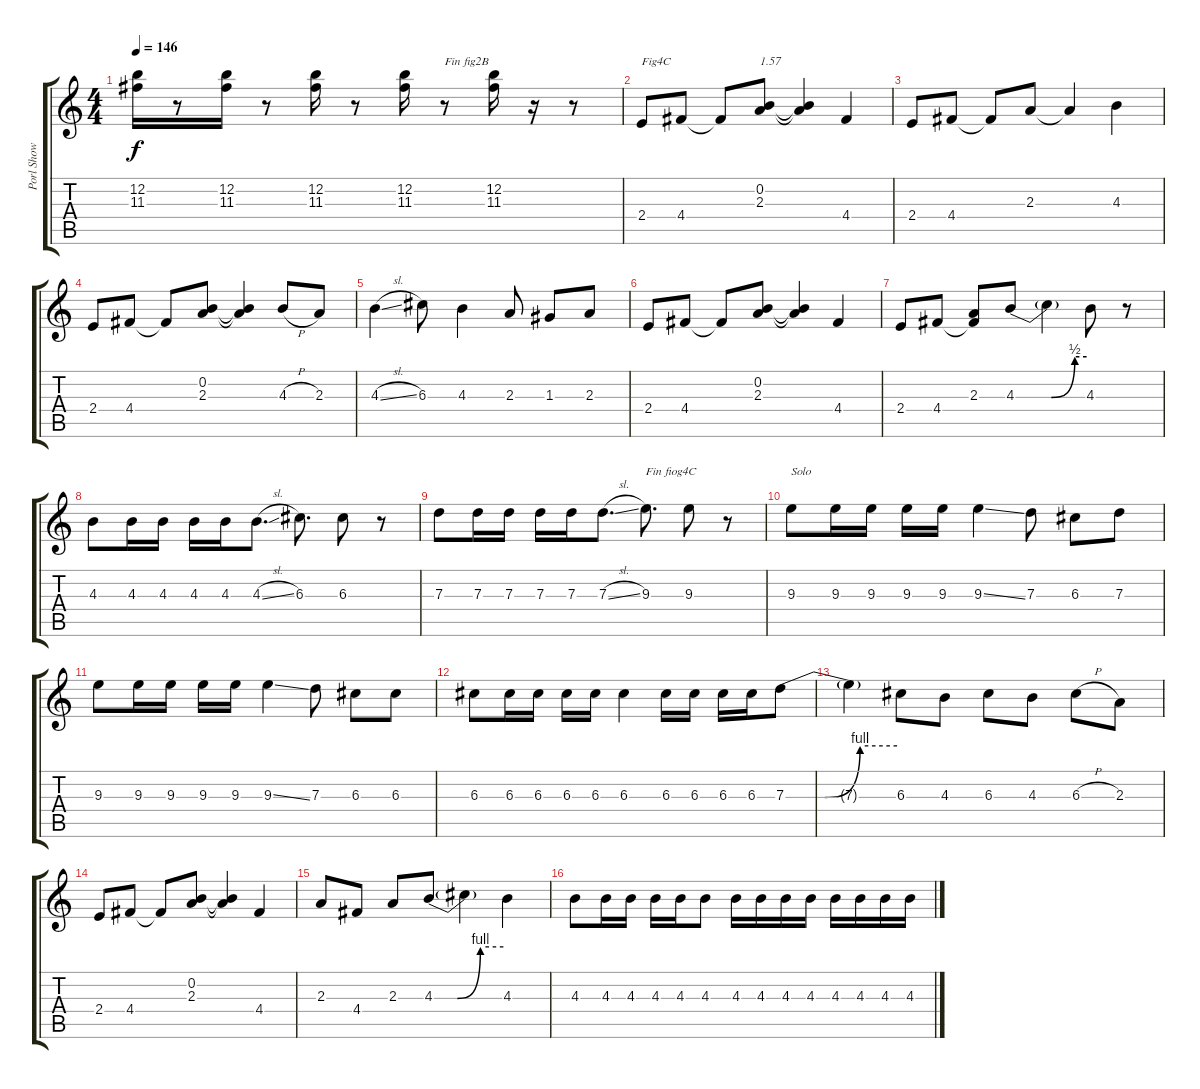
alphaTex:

\track ("Porl Show" "Porl Show") {instrument distortionguitar}
\staff {score tabs}
\tuning (E4 B3 G3 D3 A2 E2) {hide}
\ts (4 4)
\tempo 146
\clef g2
\ks c
(12.2 11.3).16{dy f} r.8 (12.2 11.3).16 r.8 (12.2 11.3).16 r.8 (12.2 11.3).16 r.8{txt "Fin fig2B"} (12.2 11.3).16 r.16 r.8 |
2.4.8{txt "Fig4C"} 4.4.8 4.4{t}.8 (0.2 2.3).8{txt "1.57"} (0.2{t} 2.3{t}).4 4.4.4 |
2.4.8 4.4.8 4.4{t}.8 2.3.8 2.3{t}.4 4.3.4 |
2.4.8 4.4.8 4.4{t}.8 (0.2 2.3).8 (0.2{t} 2.3{t}).4 4.3{h}.8 2.3.8 |
4.3{sl}.4 6.3.8 4.3.4 2.3.8 1.3.8 2.3.8 |
2.4.8 4.4.8 4.4{t}.8 (0.2 2.3).8 (0.2{t} 2.3{t}).4 4.4.4 |
2.4.8 4.4.8 (2.3 4.4{t}).8 4.3{be (custom 0 0 30 0 50 2 60 2)}.8 4.3{t}.4 4.3.8 r.8 |
4.3.8 4.3.16 4.3.16 4.3.16 4.3.16 4.3{sl}.8{d} 6.3.8{d} 6.3.8 r.8 |
7.3.8 7.3.16 7.3.16 7.3.16 7.3.16 7.3{sl}.8{d} 9.3.8{d txt "Fin fiog4C"} 9.3.8 r.8 |
9.3.8{txt "Solo" balance 8} 9.3.16 9.3.16 9.3.16 9.3.16 9.3{ss}.4 7.3.8 6.3.8 7.3.8 |
9.3.8 9.3.16 9.3.16 9.3.16 9.3.16 9.3{ss}.4 7.3.8 6.3.8 6.3.8 |
6.3.8 6.3.16 6.3.16 6.3.16 6.3.16 6.3.4 6.3.16 6.3.16 6.3.16 6.3.16 7.3{be (custom 0 0 21 0 40 4 60 4)}.8 |
7.3{t}.4 6.3.8 4.3.8 6.3.8 4.3.8 6.3{h}.8 2.3.8 |
2.4.8 4.4.8 4.4{t}.8 (0.2 2.3).8 (0.2{t} 2.3{t}).4 4.4.4 |
2.3.8 4.4.8 2.3.8 4.3{be (custom 0 0 20 0 40 4 60 4)}.8 4.3{t}.4 4.3.4 |
4.3.8 4.3.16 4.3.16 4.3.16 4.3.16 4.3.8 4.3.16 4.3.16 4.3.16 4.3.16 4.3.16 4.3.16 4.3.16 4.3.16
